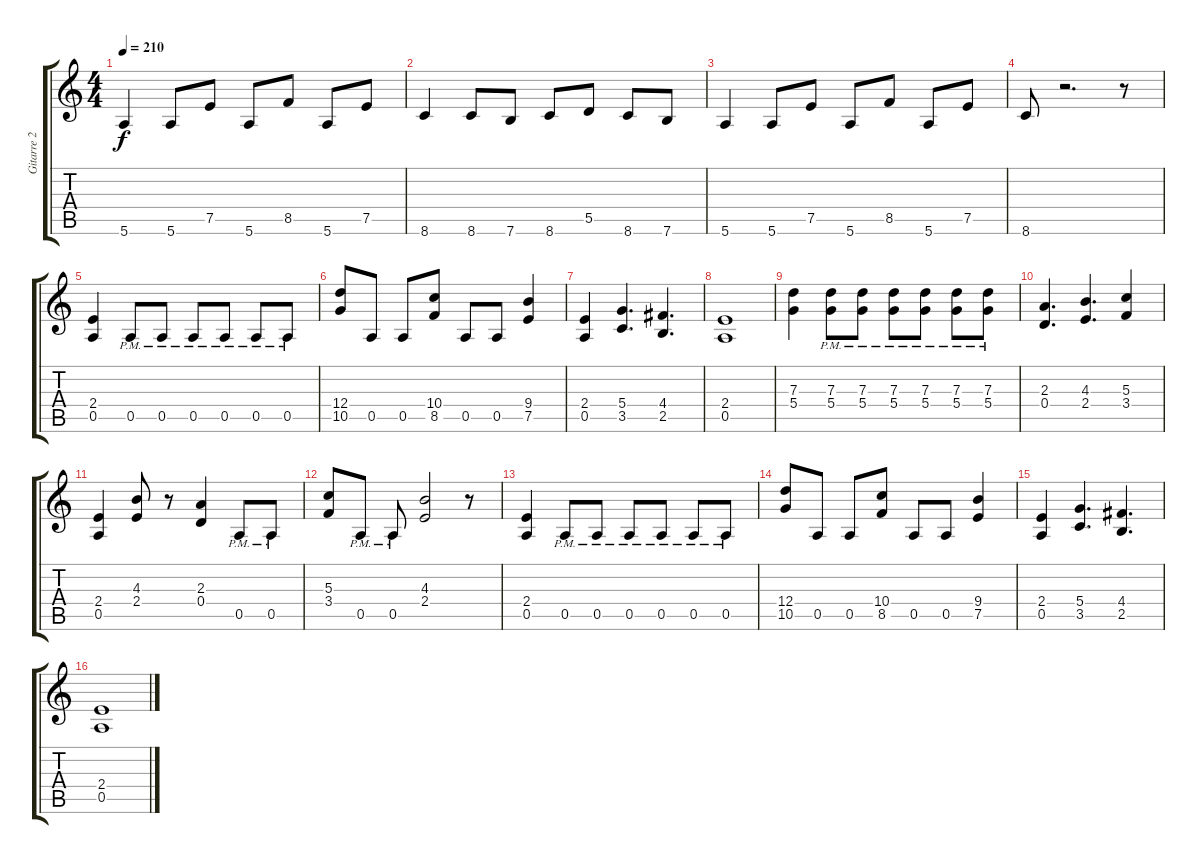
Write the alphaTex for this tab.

\track ("Gitarre 2" "Gitarre 2") {instrument distortionguitar}
\staff {score tabs}
\tuning (E4 B3 G3 D3 A2 E2) {hide}
\ts (4 4)
\tempo 210
\clef g2
\ks c
5.6.4{dy f} 5.6.8 7.5.8 5.6.8 8.5.8 5.6.8 7.5.8 |
8.6.4 8.6.8 7.6.8 8.6.8 5.5.8 8.6.8 7.6.8 |
5.6.4 5.6.8 7.5.8 5.6.8 8.5.8 5.6.8 7.5.8 |
8.6.8 r.2{d} r.8 |
(2.4 0.5).4 0.5{pm}.8 0.5{pm}.8 0.5{pm}.8 0.5{pm}.8 0.5{pm}.8 0.5{pm}.8 |
(12.4 10.5).8 0.5.8 0.5.8 (10.4 8.5).8 0.5.8 0.5.8 (9.4 7.5).4 |
(2.4 0.5).4 (5.4 3.5).4{d} (4.4 2.5).4{d} |
(2.4 0.5).1 |
(7.3 5.4).4 (7.3{pm} 5.4{pm}).8 (7.3{pm} 5.4{pm}).8 (7.3{pm} 5.4{pm}).8 (7.3{pm} 5.4{pm}).8 (7.3{pm} 5.4{pm}).8 (7.3{pm} 5.4{pm}).8 |
(2.3 0.4).4{d} (4.3 2.4).4{d} (5.3 3.4).4 |
(2.4 0.5).4 (4.3 2.4).8 r.8 (2.3 0.4).4 0.5{pm}.8 0.5{pm}.8 |
(5.3 3.4).8 0.5{pm}.8 0.5{pm}.8 (4.3 2.4).2 r.8 |
(2.4 0.5).4 0.5{pm}.8 0.5{pm}.8 0.5{pm}.8 0.5{pm}.8 0.5{pm}.8 0.5{pm}.8 |
(12.4 10.5).8 0.5.8 0.5.8 (10.4 8.5).8 0.5.8 0.5.8 (9.4 7.5).4 |
(2.4 0.5).4 (5.4 3.5).4{d} (4.4 2.5).4{d} |
(2.4 0.5).1
